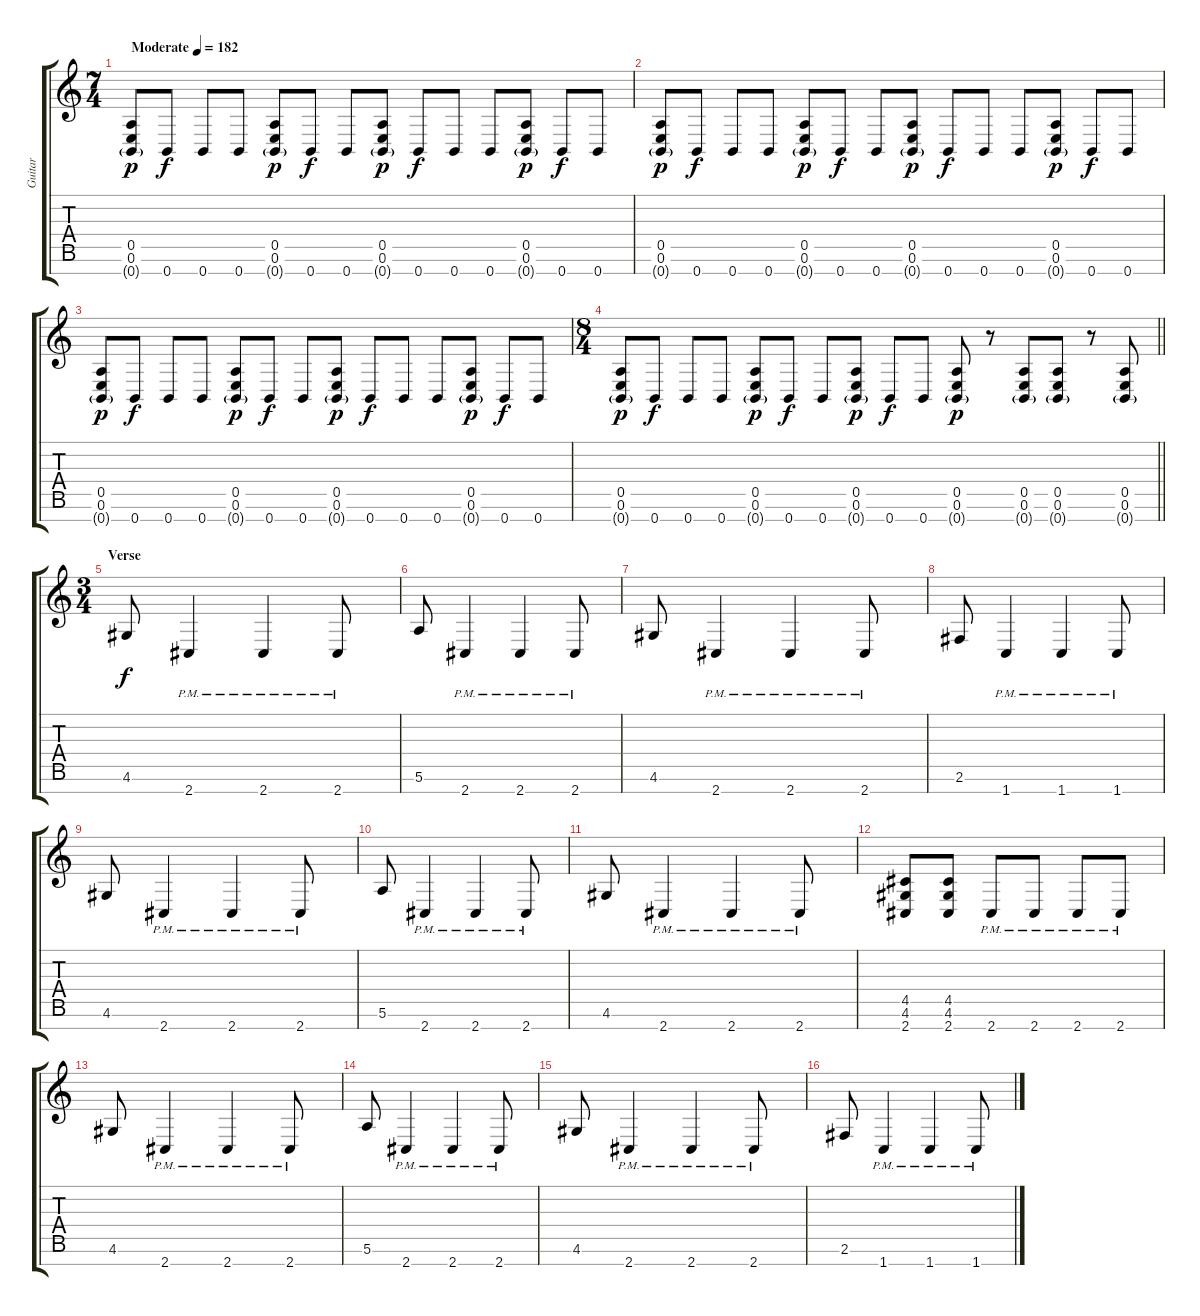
\track ("Guitar" "Guitar") {instrument distortionguitar}
\staff {score tabs}
\tuning (E4 B3 G3 D3 A2 E2 B1) {hide}
\ts (7 4)
\tempo (182 "Moderate")
\clef g2
\ks c
(0.5 0.6 0.7{g}).8{dy p instrument distortionguitar} 0.7.8{dy f} 0.7.8 0.7.8 (0.5 0.6 0.7{g}).8{dy p} 0.7.8{dy f} 0.7.8 (0.5 0.6 0.7{g}).8{dy p} 0.7.8{dy f} 0.7.8 0.7.8 (0.5 0.6 0.7{g}).8{dy p} 0.7.8{dy f} 0.7.8 |
(0.5 0.6 0.7{g}).8{dy p} 0.7.8{dy f} 0.7.8 0.7.8 (0.5 0.6 0.7{g}).8{dy p} 0.7.8{dy f} 0.7.8 (0.5 0.6 0.7{g}).8{dy p} 0.7.8{dy f} 0.7.8 0.7.8 (0.5 0.6 0.7{g}).8{dy p} 0.7.8{dy f} 0.7.8 |
(0.5 0.6 0.7{g}).8{dy p} 0.7.8{dy f} 0.7.8 0.7.8 (0.5 0.6 0.7{g}).8{dy p} 0.7.8{dy f} 0.7.8 (0.5 0.6 0.7{g}).8{dy p} 0.7.8{dy f} 0.7.8 0.7.8 (0.5 0.6 0.7{g}).8{dy p} 0.7.8{dy f} 0.7.8 |
\ts (8 4)
\barLineRight lightlight
(0.5 0.6 0.7{g}).8{dy p} 0.7.8{dy f} 0.7.8 0.7.8 (0.5 0.6 0.7{g}).8{dy p} 0.7.8{dy f} 0.7.8 (0.5 0.6 0.7{g}).8{dy p} 0.7.8{dy f} 0.7.8 (0.5 0.6 0.7{g}).8{dy p} r.8 (0.5 0.6 0.7{g}).8 (0.5 0.6 0.7{g}).8 r.8 (0.5 0.6 0.7{g}).8 |
\ts (3 4)
\section ("" "Verse")
4.6.8{dy f} 2.7{pm}.4 2.7{pm}.4 2.7{pm}.8 |
5.6.8 2.7{pm}.4 2.7{pm}.4 2.7{pm}.8 |
4.6.8 2.7{pm}.4 2.7{pm}.4 2.7{pm}.8 |
2.6.8 1.7{pm}.4 1.7{pm}.4 1.7{pm}.8 |
4.6.8 2.7{pm}.4 2.7{pm}.4 2.7{pm}.8 |
5.6.8 2.7{pm}.4 2.7{pm}.4 2.7{pm}.8 |
4.6.8 2.7{pm}.4 2.7{pm}.4 2.7{pm}.8 |
(4.5 4.6 2.7).8 (4.5 4.6 2.7).8 2.7{pm}.8 2.7{pm}.8 2.7{pm}.8 2.7{pm}.8 |
4.6.8 2.7{pm}.4 2.7{pm}.4 2.7{pm}.8 |
5.6.8 2.7{pm}.4 2.7{pm}.4 2.7{pm}.8 |
4.6.8 2.7{pm}.4 2.7{pm}.4 2.7{pm}.8 |
2.6.8 1.7{pm}.4 1.7{pm}.4 1.7{pm}.8
